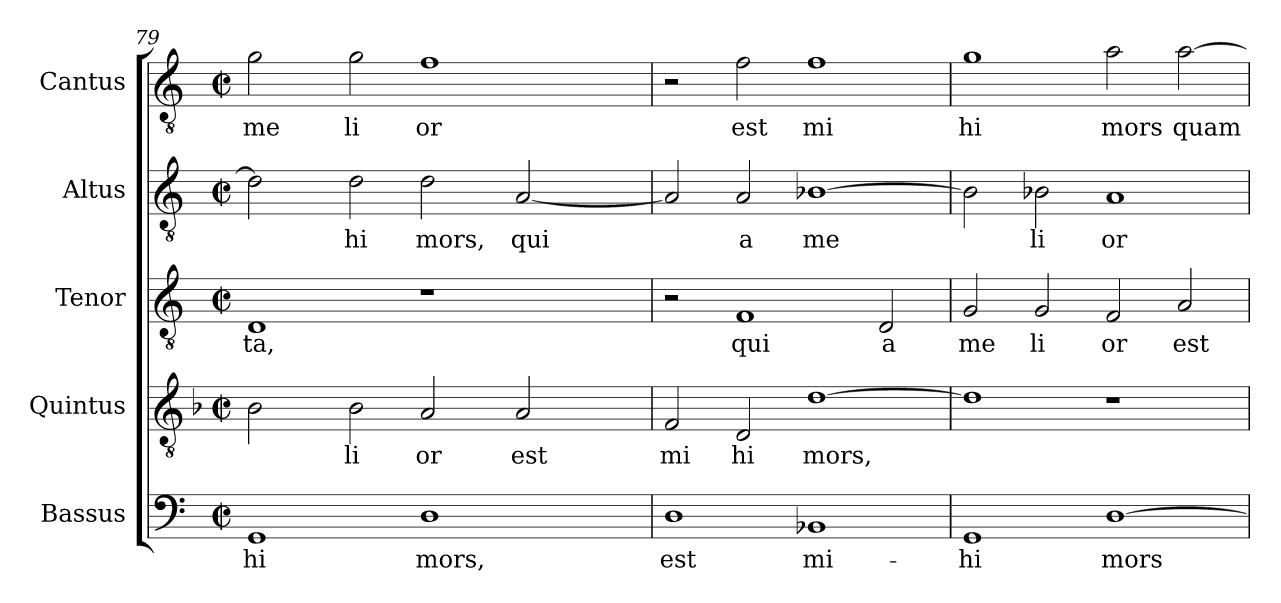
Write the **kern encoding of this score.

**kern	**text	**kern	**text	**kern	**text	**kern	**text	**kern	**text
*part5	*part5	*part4	*part4	*part3	*part3	*part2	*part2	*part1	*part1
*staff5	*staff5	*staff4	*staff4	*staff3	*staff3	*staff2	*staff2	*staff1	*staff1
*I"Bassus	*	*I"Quintus	*	*I"Tenor	*	*I"Altus	*	*I"Cantus	*
!!LO:PB:g=z
*clefF4	*	*clefGv2	*	*clefGv2	*	*clefGv2	*	*clefGv2	*
*	*	*k[b-]	*	*	*	*	*	*	*
*	*	*F:	*	*	*	*	*	*	*
*M2/2	*	*M2/2	*	*M2/2	*	*M2/2	*	*M2/2	*
*met(c|)	*	*met(c|)	*	*met(c|)	*	*met(c|)	*	*met(c|)	*
=79	=79	=79	=79	=79	=79	=79	=79	=79	=79
!	!LO:LY:b:cj	!	!	!	!LO:LY:b:cj	!	!	!	!LO:LY:b:cj
*	*	*^	*	*	*	*^	*	*	*
1GG	hi	2B-\	16.ryy	.	1D	-ta,	2d\]	16ryy	.	2g\	me
.	.	.	.	.	.	.	.	64ryy	.	.	.
.	.	.	.	.	.	.	.	1ryy	.	.	.
.	.	.	1ryy	.	.	.	.	.	.	.	.
!	!	!	!	!LO:LY:b:cj	!	!	!	!	!LO:LY:b:cj	!	!LO:LY:b:cj
.	.	2B-\	.	-li	.	.	2d\	.	hi	2g\	li
!	!LO:LY:b:cj	!	!	!LO:LY:b:cj	!	!	!	!	!LO:LY:b:cj	!	!LO:LY:b:cj
1D	mors,	2A/	.	or	1r	.	2d\	.	mors,	1f	or
.	.	.	.	.	.	.	.	2ryy	.	.	.
.	.	.	2ryy	.	.	.	.	.	.	.	.
!	!	!	!	!LO:LY:b:cj	!	!	!	!	!LO:LY:b	!	!
.	.	2A/	.	est	.	.	[<2A/	.	qui	.	.
.	.	.	.	.	.	.	.	4ryy	.	.	.
.	.	.	4ryy	.	.	.	.	.	.	.	.
.	.	.	.	.	.	.	.	8ryy	.	.	.
.	.	.	8ryy	.	.	.	.	.	.	.	.
.	.	.	.	.	.	.	.	32.ryy	.	.	.
.	.	.	32ryy	.	.	.	.	.	.	.	.
=80	=80	=80	=80	=80	=80	=80	=80	=80	=80	=80	=80
!	!LO:LY:b:cj	!	!	!LO:LY:b:cj	!	!	!	!	!	!	!
*	*	*v	*v	*	*	*	*v	*v	*	*	*
1D	est	2F/	mi	2r	.	2A/]	.	2r	.
!	!	!	!LO:LY:b:cj	!	!LO:LY:b:cj	!	!LO:LY:b:cj	!	!LO:LY:b:cj
.	.	2D/	hi	1F	qui	2A/	a	2f\	est
!	!LO:LY:b:cj	!	!LO:LY:b	!	!	!	!LO:LY:b:cj	!	!LO:LY:b:cj
1BB-X	mi-	[>1d	mors,	.	.	[>1B-X	me	1f	mi
!	!	!	!	!	!LO:LY:b:cj	!	!	!	!
.	.	.	.	2D/	a	.	.	.	.
=81	=81	=81	=81	=81	=81	=81	=81	=81	=81
!	!LO:LY:b:cj	!	!	!	!LO:LY:b:cj	!	!	!	!LO:LY:b:cj
1GG	-hi	1d]	.	2G/	me	2B-\]	.	1g	hi
!	!	!	!	!	!LO:LY:b:cj	!	!LO:LY:b:cj	!	!
.	.	.	.	2G/	li	2B-X\	li	.	.
!	!LO:LY:b	!	!	!	!LO:LY:b:cj	!	!LO:LY:b:cj	!	!LO:LY:b:cj
[>1D	mors	1r	.	2F/	or	1A	or	2a\	mors
!	!	!	!	!	!LO:LY:b:cj	!	!	!	!LO:LY:b
.	.	.	.	2A/	est	.	.	[>2a\	quam
=	=	=	=	=	=	=	=	=	=
*-	*-	*-	*-	*-	*-	*-	*-	*-	*-
